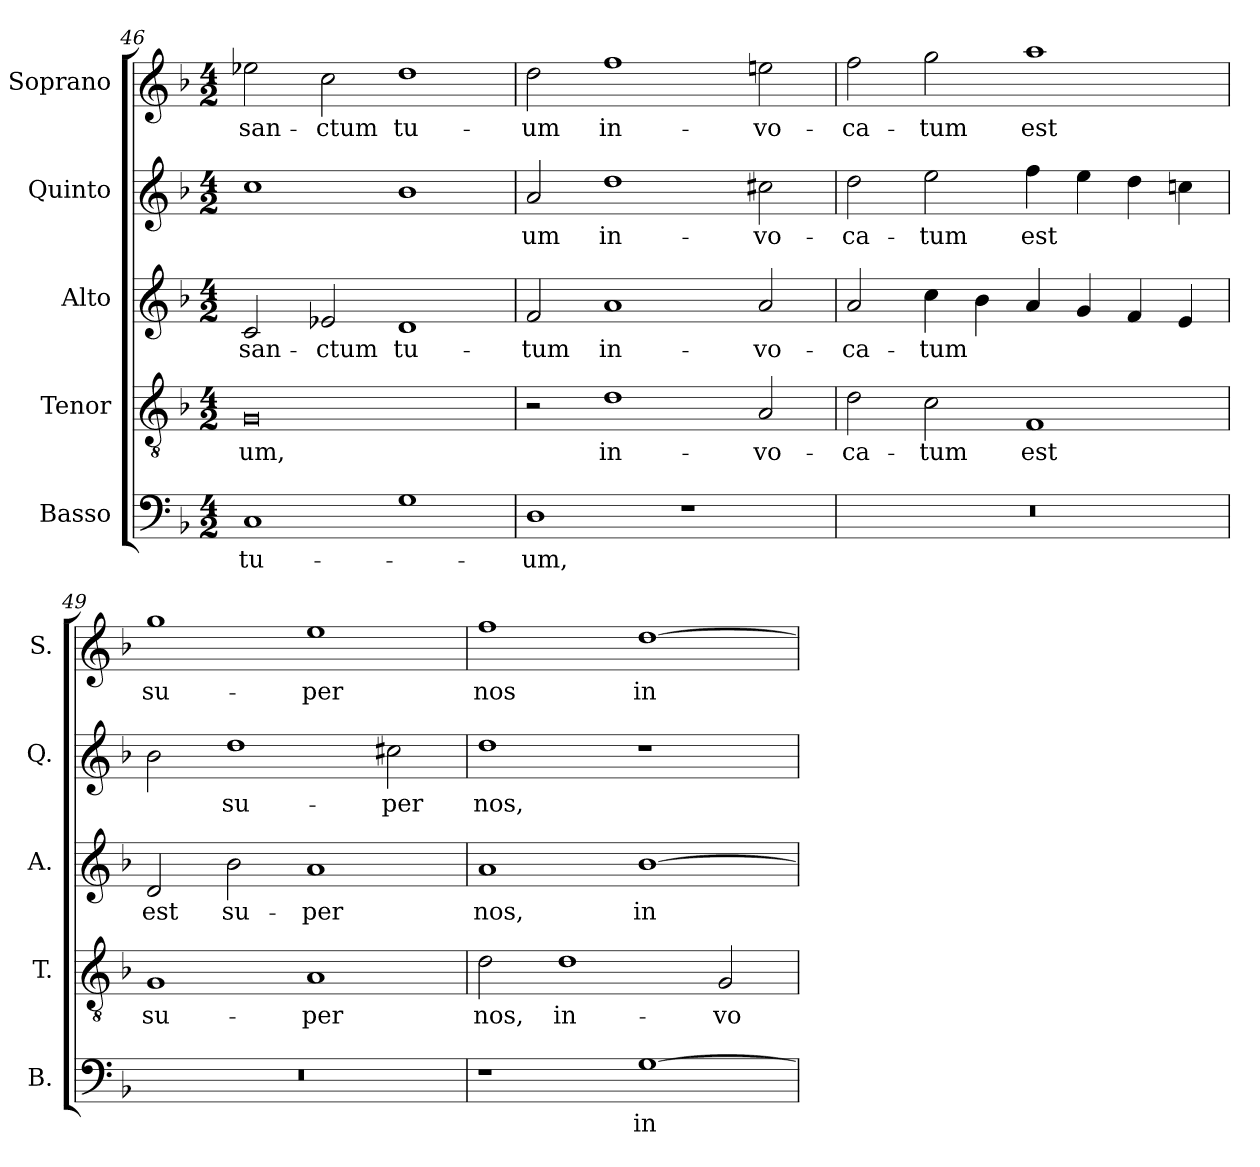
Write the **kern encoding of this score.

**kern	**text	**kern	**text	**kern	**text	**kern	**text	**kern	**text
*part5	*part5	*part4	*part4	*part3	*part3	*part2	*part2	*part1	*part1
*staff5	*staff5	*staff4	*staff4	*staff3	*staff3	*staff2	*staff2	*staff1	*staff1
*I"Basso	*	*I"Tenor	*	*I"Alto	*	*I"Quinto	*	*I"Soprano	*
*I'B.	*	*I'T.	*	*I'A.	*	*I'Q.	*	*I'S.	*
*clefF4	*	*clefGv2	*	*clefG2	*	*clefG2	*	*clefG2	*
*	*	*ITrd7c12	*	*	*	*	*	*	*
*k[b-]	*	*k[b-]	*	*k[b-]	*	*k[b-]	*	*k[b-]	*
*F:	*	*F:	*	*F:	*	*F:	*	*F:	*
*M4/2	*	*M4/2	*	*M4/2	*	*M4/2	*	*M4/2	*
=46	=46	=46	=46	=46	=46	=46	=46	=46	=46
!	!LO:LY:b:color=#000000	!	!	!	!	!	!	!	!
!	!	!	!LO:LY:b:color=#000000	!	!	!	!	!	!
!	!	!	!	!	!LO:LY:b:color=#000000	!	!	!	!
!	!	!	!	!	!	!	!	!	!LO:LY:b:color=#000000
1Ci	tu-	0GGi	-um,	2ci/	san-	1cci	.	2ee-Xi\	san-
!	!	!	!	!	!LO:LY:b:color=#000000	!	!	!	!
!	!	!	!	!	!	!	!	!	!LO:LY:b:color=#000000
.	.	.	.	2e-Xi/	-ctum	.	.	2cci\	-ctum
!	!	!	!	!	!LO:LY:b:color=#000000	!	!	!	!
!	!	!	!	!	!	!	!	!	!LO:LY:b:color=#000000
1Gi	.	.	.	1di	tu-	1b-i	.	1ddi	tu-
=47	=47	=47	=47	=47	=47	=47	=47	=47	=47
!	!LO:LY:b:color=#000000	!	!	!	!	!	!	!	!
!	!	!	!	!	!LO:LY:b:color=#000000	!	!	!	!
!	!	!	!	!	!	!	!LO:LY:b:color=#000000	!	!
!	!	!	!	!	!	!	!	!	!LO:LY:b:color=#000000
1Di	-um,	2r	.	2fi/	-tum	2ai/	-um	2ddi\	-um
!	!	!	!LO:LY:b:color=#000000	!	!	!	!	!	!
!	!	!	!	!	!LO:LY:b:color=#000000	!	!	!	!
!	!	!	!	!	!	!	!LO:LY:b:color=#000000	!	!
!	!	!	!	!	!	!	!	!	!LO:LY:b:color=#000000
.	.	1Di	in-	1ai	in-	1ddi	in-	1ffi	in-
1r	.	.	.	.	.	.	.	.	.
!	!	!	!LO:LY:b:color=#000000	!	!	!	!	!	!
!	!	!	!	!	!LO:LY:b:color=#000000	!	!	!	!
!	!	!	!	!	!	!	!LO:LY:b:color=#000000	!	!
!	!	!	!	!	!	!	!	!	!LO:LY:b:color=#000000
.	.	2AAi/	-vo-	2ai/	-vo-	2cc#Xi\	-vo-	2eeni\	-vo-
=48	=48	=48	=48	=48	=48	=48	=48	=48	=48
!LO:N:vis=1	!	!	!	!	!	!	!	!	!
!	!	!	!LO:LY:b:color=#000000	!	!	!	!	!	!
!	!	!	!	!	!LO:LY:b:color=#000000	!	!	!	!
!	!	!	!	!	!	!	!LO:LY:b:color=#000000	!	!
!	!	!	!	!	!	!	!	!	!LO:LY:b:color=#000000
0r	.	2Di\	-ca-	2ai/	-ca-	2ddi\	-ca-	2ffi\	-ca-
!	!	!	!LO:LY:b:color=#000000	!	!	!	!	!	!
!	!	!	!	!	!LO:LY:b:color=#000000	!	!	!	!
!	!	!	!	!	!	!	!LO:LY:b:color=#000000	!	!
!	!	!	!	!	!	!	!	!	!LO:LY:b:color=#000000
.	.	2Ci\	-tum	4cci\	-tum	2eei\	-tum	2ggi\	-tum
.	.	.	.	4b-i\	.	.	.	.	.
!	!	!	!LO:LY:b:color=#000000	!	!	!	!	!	!
!	!	!	!	!	!	!	!LO:LY:b:color=#000000	!	!
!	!	!	!	!	!	!	!	!	!LO:LY:b:color=#000000
.	.	1FFi	est	4ai/	.	4ffi\	est	1aai	est
.	.	.	.	4gi/	.	4eei\	.	.	.
.	.	.	.	4fi/	.	4ddi\	.	.	.
.	.	.	.	4ei/	.	4ccni\	.	.	.
=49	=49	=49	=49	=49	=49	=49	=49	=49	=49
!LO:N:vis=1	!	!	!	!	!	!	!	!	!
!	!	!	!LO:LY:b:color=#000000	!	!	!	!	!	!
!	!	!	!	!	!LO:LY:b:color=#000000	!	!	!	!
!	!	!	!	!	!	!	!	!	!LO:LY:b:color=#000000
0r	.	1GGi	su-	2di/	est	2b-i\	.	1ggi	su-
!	!	!	!	!	!LO:LY:b:color=#000000	!	!	!	!
!	!	!	!	!	!	!	!LO:LY:b:color=#000000	!	!
.	.	.	.	2b-i\	su-	1ddi	su-	.	.
!	!	!	!LO:LY:b:color=#000000	!	!	!	!	!	!
!	!	!	!	!	!LO:LY:b:color=#000000	!	!	!	!
!	!	!	!	!	!	!	!	!	!LO:LY:b:color=#000000
.	.	1AAi	-per	1ai	-per	.	.	1eei	-per
!	!	!	!	!	!	!	!LO:LY:b:color=#000000	!	!
.	.	.	.	.	.	2cc#Xi\	-per	.	.
!!LO:LB:g=z
=50	=50	=50	=50	=50	=50	=50	=50	=50	=50
!	!	!	!LO:LY:b:color=#000000	!	!	!	!	!	!
!	!	!	!	!	!LO:LY:b:color=#000000	!	!	!	!
!	!	!	!	!	!	!	!LO:LY:b:color=#000000	!	!
!	!	!	!	!	!	!	!	!	!LO:LY:b:color=#000000
1r	.	2Di\	nos,	1ai	nos,	1ddi	nos,	1ffi	nos
!	!	!	!LO:LY:b:color=#000000	!	!	!	!	!	!
.	.	1Di	in-	.	.	.	.	.	.
!	!LO:LY:b:color=#000000	!	!	!	!	!	!	!	!
!	!	!	!	!	!LO:LY:b:color=#000000	!	!	!	!
!	!	!	!	!	!	!	!	!	!LO:LY:b:color=#000000
[1Gi	in-	.	.	[1b-i	in-	1r	.	[1ddi	in-
!	!	!	!LO:LY:b:color=#000000	!	!	!	!	!	!
.	.	2GGi/	-vo-	.	.	.	.	.	.
=	=	=	=	=	=	=	=	=	=
*-	*-	*-	*-	*-	*-	*-	*-	*-	*-
